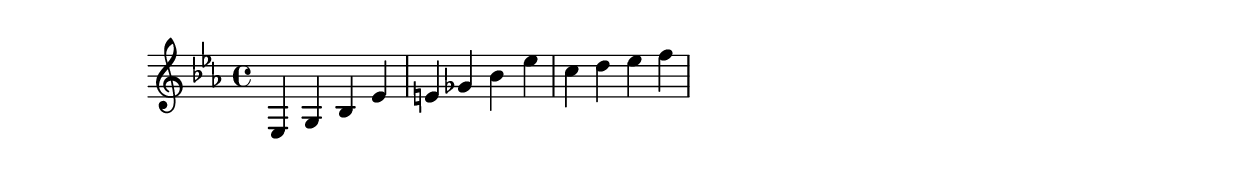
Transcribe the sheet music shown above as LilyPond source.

\version "2.18.2"

\book {
  \header {
  }
  
  \bookpart {
    \new Staff = Staff \with { } 
    \context Staff = Staff {
      \relative c {
        \key ees \major %{by default accidentals are relative to key signature%}
        ees4 g bes ees
        %{in manual mode accidentals are always explicit%}
        e ges bes ees
        %{back to default auto(matic) mode%}
        c d ees f
      }
    }
  }
}